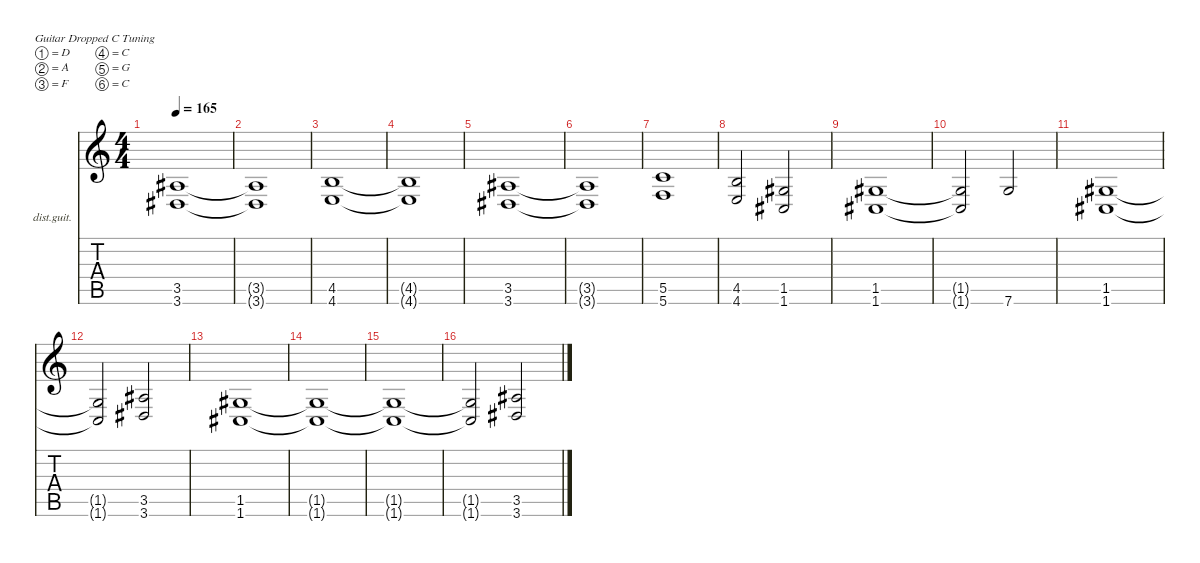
\defaultSystemsLayout 4
\hideDynamics
\bracketExtendMode nobrackets
\firstSystemTrackNameOrientation horizontal
\otherSystemsTrackNameOrientation horizontal
\track ("Devin Townsend (Guitar 2)" "dist.guit.") {instrument distortionguitar}
\staff {score tabs}
\tuning (D4 A3 F3 C3 G2 C2)
\ts (4 4)
\tempo 165
\clef g2
\ks c
(3.5{acc #} 3.6{acc #}).1{dy f beam Up} |
(3.5{t acc #} 3.6{t acc #}).1{beam Up} |
(4.5 4.6).1{beam Up} |
(4.5{t} 4.6{t}).1{beam Up} |
(3.5{acc #} 3.6{acc #}).1{beam Up} |
(3.5{t acc #} 3.6{t acc #}).1{beam Up} |
(5.5 5.6).1{beam Up} |
(4.5 4.6).2{beam Up} (1.5{acc #} 1.6{acc #}).2{beam Up} |
(1.5{acc #} 1.6{acc #}).1{beam Up} |
(1.5{t acc #} 1.6{t acc #}).2{beam Up} 7.6.2{beam Up} |
(1.5{acc #} 1.6{acc #}).1{beam Up} |
(1.5{t acc #} 1.6{t acc #}).2{beam Up} (3.5{acc #} 3.6{acc #}).2{beam Up} |
(1.5{acc #} 1.6{acc #}).1{beam Up} |
(1.5{t acc #} 1.6{t acc #}).1{beam Up} |
(1.5{t acc #} 1.6{t acc #}).1{beam Up} |
(1.5{t acc #} 1.6{t acc #}).2{beam Up} (3.5{acc #} 3.6{acc #}).2{beam Up}
